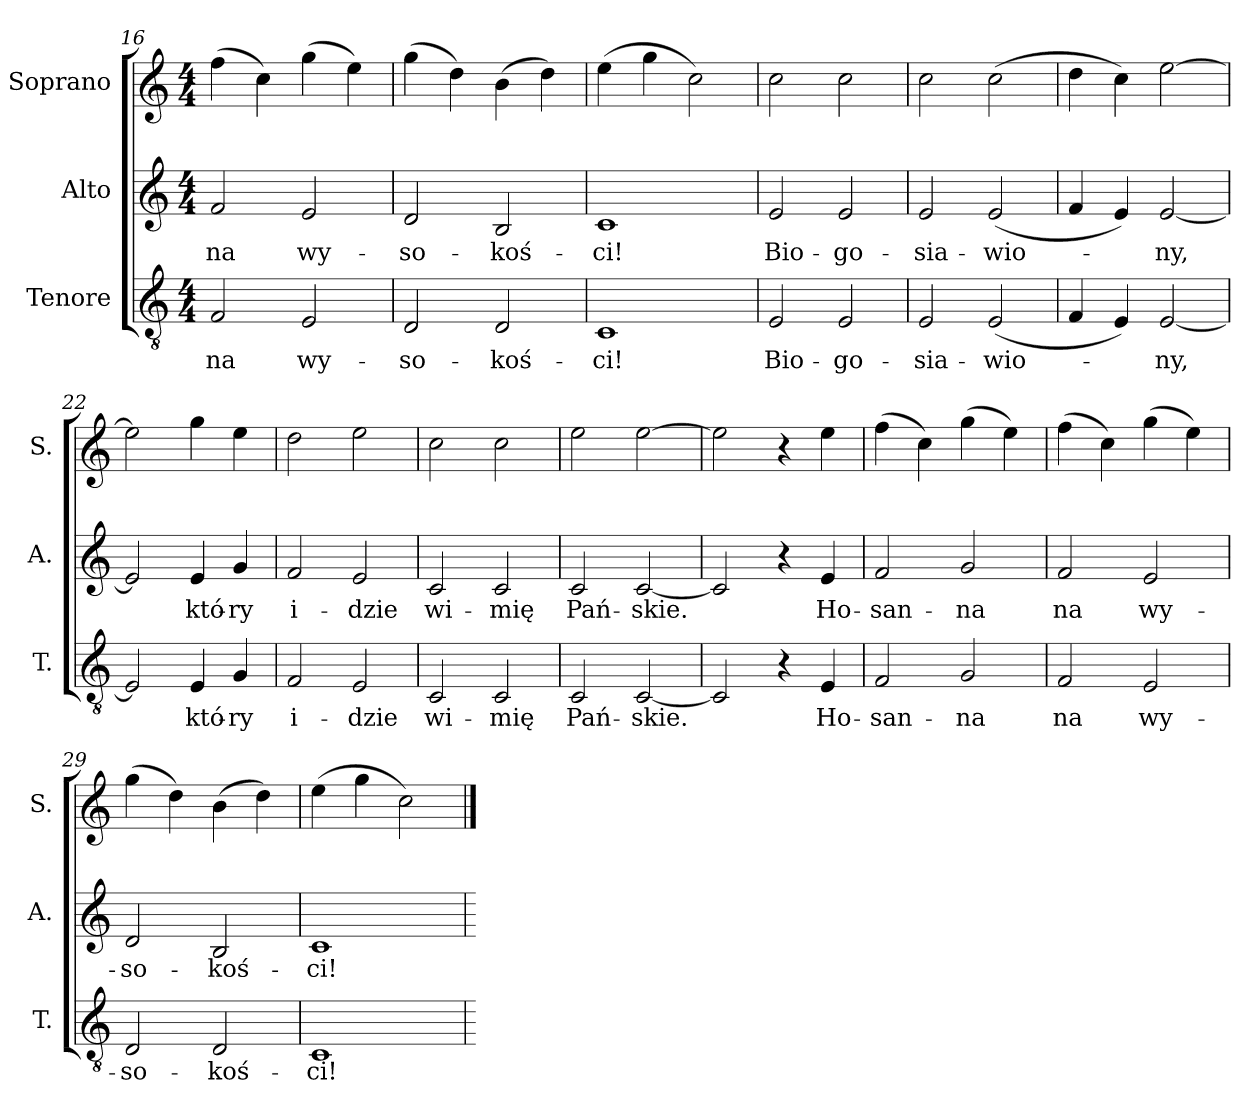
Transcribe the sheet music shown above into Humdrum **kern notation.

**kern	**text	**kern	**text	**kern
*part3	*part3	*part2	*part2	*part1
*staff3	*staff3	*staff2	*staff2	*staff1
*I"Tenore	*	*I"Alto	*	*I"Soprano
*I'T.	*	*I'A.	*	*I'S.
*clefGv2	*	*clefG2	*	*clefG2
*M4/4	*	*M4/4	*	*M4/4
=16	=16	=16	=16	=16
!	!LO:LY:a:cj	!	!LO:LY:b:cj	!
2F/	na	2f/	na	(>4ff\
.	.	.	.	4cc\)
!	!LO:LY:a:cj	!	!LO:LY:b:cj	!
2E/	wy-	2e/	wy-	(>4gg\
.	.	.	.	4ee\)
=17	=17	=17	=17	=17
!	!LO:LY:a:cj	!	!LO:LY:b:cj	!
2D/	-so-	2d/	-so-	(>4gg\
.	.	.	.	4dd\)
!	!LO:LY:a:cj	!	!LO:LY:b:cj	!
2D/	-koś-	2B/	-koś-	(>4b\
.	.	.	.	4dd\)
=18	=18	=18	=18	=18
!	!LO:LY:a:cj	!	!LO:LY:b:cj	!
1C	-ci!	1c	-ci!	(>4ee\
.	.	.	.	4gg\
.	.	.	.	2cc\)
!!LO:PB:g=z
=19	=19	=19	=19	=19
!	!LO:LY:a:cj	!	!LO:LY:b:cj	!
2E/	Bio-	2e/	Bio-	2cc\
!	!LO:LY:a:cj	!	!LO:LY:b:cj	!
2E/	-go-	2e/	-go-	2cc\
=20	=20	=20	=20	=20
!	!LO:LY:a:cj	!	!LO:LY:b:cj	!
2E/	-sia-	2e/	-sia-	2cc\
!	!LO:LY:a:cj	!	!LO:LY:b:cj	!
(<2E/	-wio-	(<2e/	-wio-	(>2cc\
=21	=21	=21	=21	=21
4F/	.	4f/	.	4dd\
4E/)	.	4e/)	.	4cc\)
!	!LO:LY:a:cj	!	!LO:LY:b:cj	!
[<2E/	-ny,	[<2e/	-ny,	[>2ee\
=22	=22	=22	=22	=22
2E/]	.	2e/]	.	2ee\]
!	!LO:LY:a:cj	!	!LO:LY:b:cj	!
4E/	któ-	4e/	któ-	4gg\
!	!LO:LY:a:cj	!	!LO:LY:b:cj	!
4G/	-ry	4g/	-ry	4ee\
=23	=23	=23	=23	=23
!	!LO:LY:a:cj	!	!LO:LY:b:cj	!
2F/	i-	2f/	i-	2dd\
!	!LO:LY:a:cj	!	!LO:LY:b:cj	!
2E/	-dzie	2e/	-dzie	2ee\
=24	=24	=24	=24	=24
!	!LO:LY:a:cj	!	!LO:LY:b:cj	!
2C/	wi-	2c/	wi-	2cc\
!	!LO:LY:a:cj	!	!LO:LY:b:cj	!
2C/	-mię	2c/	-mię	2cc\
=25	=25	=25	=25	=25
!	!LO:LY:a:cj	!	!LO:LY:b:cj	!
2C/	Pań-	2c/	Pań-	2ee\
!	!LO:LY:a:cj	!	!LO:LY:b:cj	!
[<2C/	-skie.	[<2c/	-skie.	[>2ee\
=26	=26	=26	=26	=26
2C/]	.	2c/]	.	2ee\]
4r	.	4r	.	4r
!	!LO:LY:a:cj	!	!LO:LY:b:cj	!
4E/	Ho-	4e/	Ho-	4ee\
!!LO:LB:g=z
=27	=27	=27	=27	=27
!	!LO:LY:a:cj	!	!LO:LY:b:cj	!
2F/	-san-	2f/	-san-	(>4ff\
.	.	.	.	4cc\)
!	!LO:LY:a:cj	!	!LO:LY:b:cj	!
2G/	-na	2g/	-na	(>4gg\
.	.	.	.	4ee\)
=28	=28	=28	=28	=28
!	!LO:LY:a:cj	!	!LO:LY:b:cj	!
2F/	na	2f/	na	(>4ff\
.	.	.	.	4cc\)
!	!LO:LY:a:cj	!	!LO:LY:b:cj	!
2E/	wy-	2e/	wy-	(>4gg\
.	.	.	.	4ee\)
=29	=29	=29	=29	=29
!	!LO:LY:a:cj	!	!LO:LY:b:cj	!
2D/	-so-	2d/	-so-	(>4gg\
.	.	.	.	4dd\)
!	!LO:LY:a:cj	!	!LO:LY:b:cj	!
2D/	-koś-	2B/	-koś-	(>4b\
.	.	.	.	4dd\)
=30	=30	=30	=30	=30
!	!LO:LY:a:cj	!	!LO:LY:b:cj	!
1C	-ci!	1c	-ci!	(>4ee\
.	.	.	.	4gg\
.	.	.	.	2cc\)
=	==	=	==	==
*-	*-	*-	*-	*-
